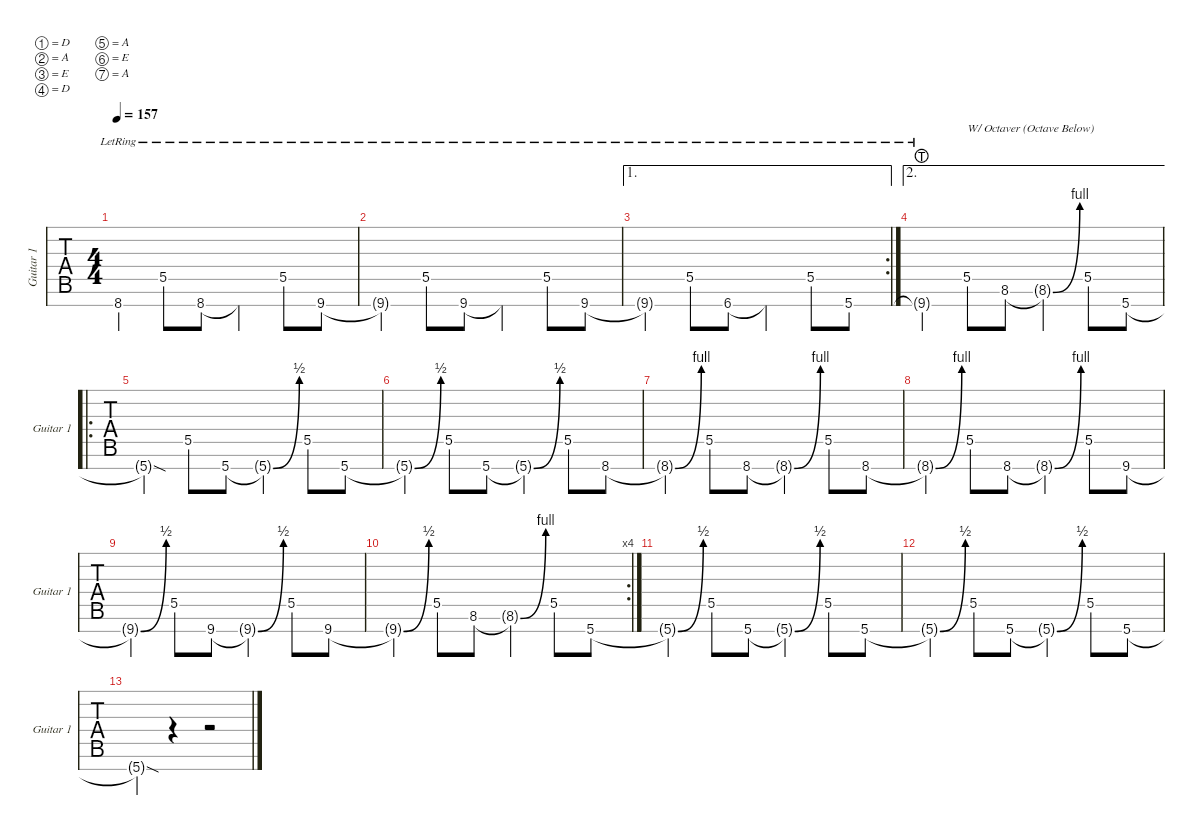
\defaultSystemsLayout 4
\hideDynamics
\bracketExtendMode nobrackets
\singleTrackTrackNamePolicy allsystems
\multiTrackTrackNamePolicy allsystems
\firstSystemTrackNameMode fullname
\otherSystemsTrackNameMode fullname
\otherSystemsTrackNameOrientation horizontal
\track ("Guitar 1" "Guitar 1") {instrument overdrivenguitar}
\staff {tabs}
\tuning (D4 A3 E3 D3 A2 E2 A1)
\ts (4 4)
\tempo 157
\clef g2
\ks c
8.7{lr t}.4{dy mf} 5.5{lr}.8 8.7{lr}.8 8.7{lr t}.4 5.5{lr}.8 9.7{lr}.8 |
9.7{lr t}.4 5.5{lr}.8 9.7{lr}.8 9.7{lr t}.4 5.5{lr}.8 9.7{lr}.8 |
\ae 1
\rc 2
9.7{lr t}.4 5.5{lr}.8 6.7{lr}.8 6.7{lr t}.4 5.5{lr}.8 5.7{lr}.8 |
\ae 2
9.7{lht g lr}.4 5.5.8{txt "W/ Octaver (Octave Below)"} 8.6.8 8.6{be (bend 30 0 59.4 4) t}.4 5.5.8 5.7.8 |
\ro
5.7{sod t}.4 5.5.8 5.7.8 5.7{be (bend 30 0 59.4 2) t}.4 5.5.8 5.7.8 |
5.7{be (bend 30 0 59.4 2) t}.4 5.5.8 5.7.8 5.7{be (bend 30 0 59.4 2) t}.4 5.5.8 8.7.8 |
8.7{be (bend 30 0 59.4 4) t}.4 5.5.8 8.7.8 8.7{be (bend 30 0 59.4 4) t}.4 5.5.8 8.7.8 |
8.7{be (bend 30 0 59.4 4) t}.4 5.5.8 8.7.8 8.7{be (bend 30 0 59.4 4) t}.4 5.5.8 9.7.8 |
9.7{be (bend 30 0 59.4 2) t}.4 5.5.8 9.7.8 9.7{be (bend 30 0 59.4 2) t}.4 5.5.8 9.7.8 |
\rc 4
9.7{be (bend 30 0 59.4 2) t}.4 5.5.8 8.6.8 8.6{be (bend 30 0 59.4 4) t}.4 5.5.8 5.7.8 |
5.7{be (bend 30 0 60 2) t}.4 5.5.8 5.7.8 5.7{be (bend 30 0 59.4 2) t}.4 5.5.8 5.7.8 |
5.7{be (bend 30 0 59.4 2) t}.4 5.5.8 5.7.8 5.7{be (bend 30 0 59.4 2) t}.4 5.5.8 5.7.8 |
5.7{sod t}.4 r.4 r.2
